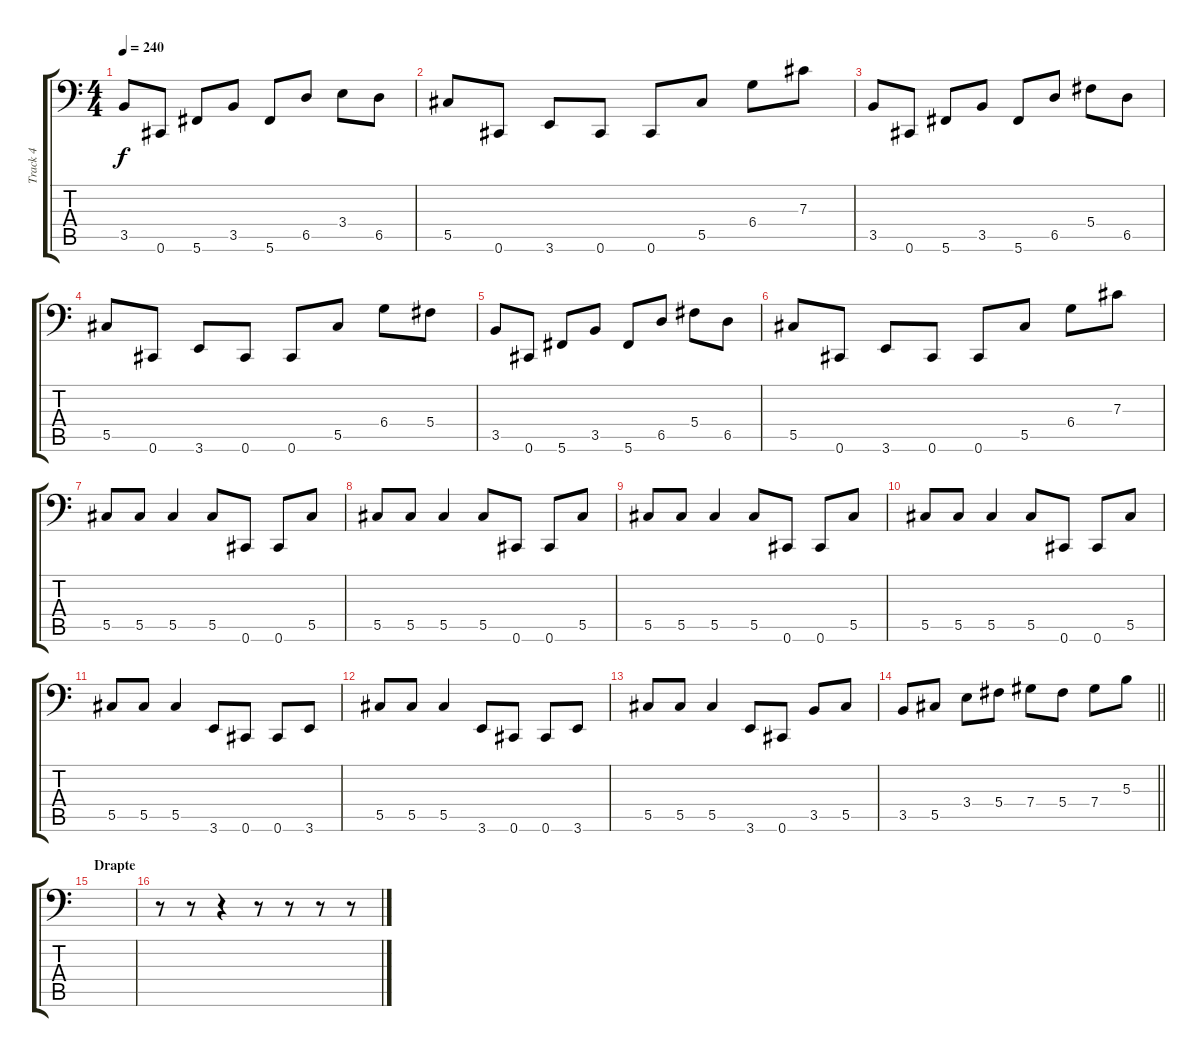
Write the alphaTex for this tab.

\track ("Track 4" "Track 4") {instrument electricbassfinger}
\staff {score tabs}
\tuning (Eb3 Bb2 Gb2 Db2 Ab1 Db1) {hide}
\ts (4 4)
\tempo 240
\clef f4
\ks c
3.5.8{dy f} 0.6.8 5.6.8 3.5.8 5.6.8 6.5.8 3.4.8 6.5.8 |
5.5.8 0.6.8 3.6.8 0.6.8 0.6.8 5.5.8 6.4.8 7.3.8 |
3.5.8 0.6.8 5.6.8 3.5.8 5.6.8 6.5.8 5.4.8 6.5.8 |
5.5.8 0.6.8 3.6.8 0.6.8 0.6.8 5.5.8 6.4.8 5.4.8 |
3.5.8 0.6.8 5.6.8 3.5.8 5.6.8 6.5.8 5.4.8 6.5.8 |
5.5.8 0.6.8 3.6.8 0.6.8 0.6.8 5.5.8 6.4.8 7.3.8 |
5.5.8 5.5.8 5.5.4 5.5.8 0.6.8 0.6.8 5.5.8 |
5.5.8 5.5.8 5.5.4 5.5.8 0.6.8 0.6.8 5.5.8 |
5.5.8 5.5.8 5.5.4 5.5.8 0.6.8 0.6.8 5.5.8 |
5.5.8 5.5.8 5.5.4 5.5.8 0.6.8 0.6.8 5.5.8 |
5.5.8 5.5.8 5.5.4 3.6.8 0.6.8 0.6.8 3.6.8 |
5.5.8 5.5.8 5.5.4 3.6.8 0.6.8 0.6.8 3.6.8 |
5.5.8 5.5.8 5.5.4 3.6.8 0.6.8 3.5.8 5.5.8 |
\barLineRight lightlight
3.5.8 5.5.8 3.4.8 5.4.8 7.4.8 5.4.8 7.4.8 5.3.8 |
\section ("" "Drapte")
|
r.8 r.8 r.4 r.8 r.8 r.8 r.8
